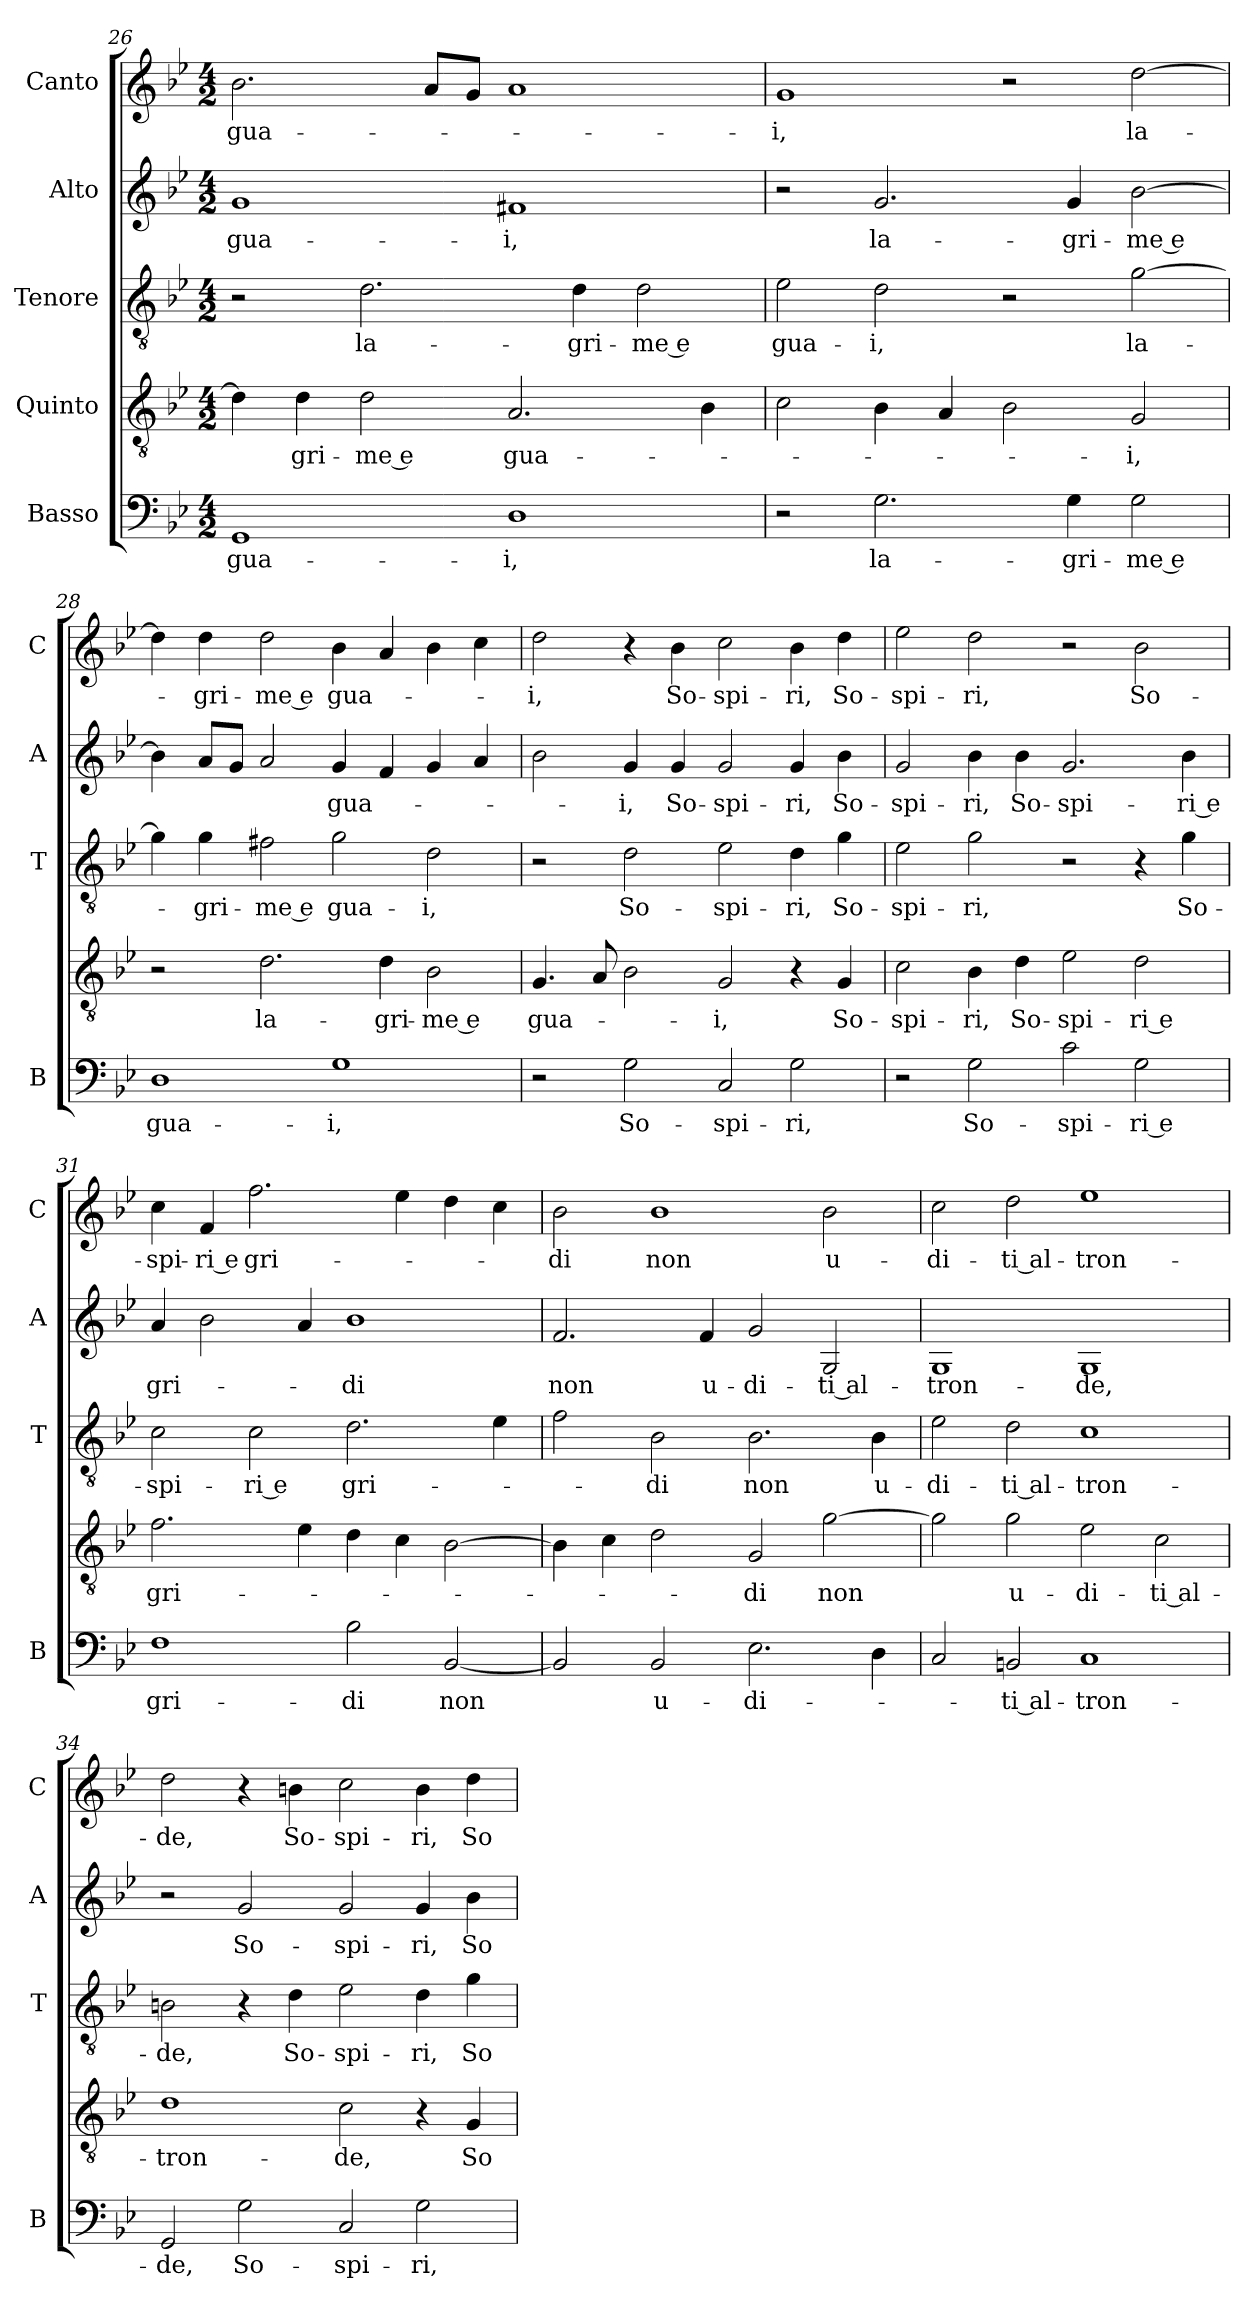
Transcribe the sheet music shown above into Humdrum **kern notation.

**kern	**text	**kern	**text	**kern	**text	**kern	**text	**kern	**text
*part5	*part5	*part4	*part4	*part3	*part3	*part2	*part2	*part1	*part1
*staff5	*staff5	*staff4	*staff4	*staff3	*staff3	*staff2	*staff2	*staff1	*staff1
*I"Basso	*	*I"Quinto	*	*I"Tenore	*	*I"Alto	*	*I"Canto	*
*I'B	*	*	*	*I'T	*	*I'A	*	*I'C	*
*clefF4	*	*clefGv2	*	*clefGv2	*	*clefG2	*	*clefG2	*
*k[b-e-]	*	*k[b-e-]	*	*k[b-e-]	*	*k[b-e-]	*	*k[b-e-]	*
*B-:	*	*B-:	*	*B-:	*	*B-:	*	*B-:	*
*M4/2	*	*M4/2	*	*M4/2	*	*M4/2	*	*M4/2	*
=26	=26	=26	=26	=26	=26	=26	=26	=26	=26
!	!LO:LY:b	!	!	!	!	!	!LO:LY:b	!	!LO:LY:b
1GG	gua-	4d\]	.	2r	.	1g	gua-	2.b-\	gua-
!	!	!	!LO:LY:b	!	!	!	!	!	!
.	.	4d\	-gri-	.	.	.	.	.	.
!	!	!	!LO:LY:b	!	!LO:LY:b	!	!	!	!
.	.	2d\	-me e	2.d\	la-	.	.	.	.
.	.	.	.	.	.	.	.	8a/L	.
.	.	.	.	.	.	.	.	8g/J	.
!	!LO:LY:b	!	!LO:LY:b	!	!	!	!LO:LY:b	!	!
1D	-i,	2.A/	gua-	.	.	1f#X	-i,	1a	.
!	!	!	!	!	!LO:LY:b	!	!	!	!
.	.	.	.	4d\	-gri-	.	.	.	.
!	!	!	!	!	!LO:LY:b	!	!	!	!
.	.	.	.	2d\	-me e	.	.	.	.
.	.	4B-\	.	.	.	.	.	.	.
=27	=27	=27	=27	=27	=27	=27	=27	=27	=27
!	!	!	!	!	!LO:LY:b	!	!	!	!LO:LY:b
2r	.	2c\	.	2e-\	gua-	2r	.	1g	-i,
!	!LO:LY:b	!	!	!	!LO:LY:b	!	!LO:LY:b	!	!
2.G\	la-	4B-\	.	2d\	-i,	2.g/	la-	.	.
.	.	4A/	.	.	.	.	.	.	.
.	.	2B-\	.	2r	.	.	.	2r	.
!	!LO:LY:b	!	!	!	!	!	!LO:LY:b	!	!
4G\	-gri-	.	.	.	.	4g/	-gri-	.	.
!	!LO:LY:b	!	!LO:LY:b	!	!LO:LY:b	!	!LO:LY:b	!	!LO:LY:b
2G\	-me e	2G/	-i,	[2g\	la-	[2b-\	-me e	[2dd\	la-
=28	=28	=28	=28	=28	=28	=28	=28	=28	=28
!	!LO:LY:b	!	!	!	!	!	!	!	!
1D	gua-	2r	.	4g\]	.	4b-\]	.	4dd\]	.
!	!	!	!	!	!LO:LY:b	!	!	!	!LO:LY:b
.	.	.	.	4g\	-gri-	8a/L	.	4dd\	-gri-
.	.	.	.	.	.	8g/J	.	.	.
!	!	!	!LO:LY:b	!	!LO:LY:b	!	!	!	!LO:LY:b
.	.	2.d\	la-	2f#X\	-me e	2a/	.	2dd\	-me e
!	!LO:LY:b	!	!	!	!LO:LY:b	!	!LO:LY:b	!	!LO:LY:b
1G	-i,	.	.	2g\	gua-	4g/	gua-	4b-\	gua-
!	!	!	!LO:LY:b	!	!	!	!	!	!
.	.	4d\	-gri-	.	.	4f/	.	4a/	.
!	!	!	!LO:LY:b	!	!LO:LY:b	!	!	!	!
.	.	2B-\	-me e	2d\	-i,	4g/	.	4b-\	.
.	.	.	.	.	.	4a/	.	4cc\	.
!!LO:LB:g=z
=29	=29	=29	=29	=29	=29	=29	=29	=29	=29
!	!	!	!LO:LY:b	!	!	!	!	!	!LO:LY:b
2r	.	4.G/	gua-	2r	.	2b-\	.	2dd\	-i,
.	.	8A/	.	.	.	.	.	.	.
!	!LO:LY:b	!	!	!	!LO:LY:b	!	!LO:LY:b	!	!
2G\	So-	2B-\	.	2d\	So-	4g/	-i,	4r	.
!	!	!	!	!	!	!	!LO:LY:b	!	!LO:LY:b
.	.	.	.	.	.	4g/	So-	4b-\	So-
!	!LO:LY:b	!	!LO:LY:b	!	!LO:LY:b	!	!LO:LY:b	!	!LO:LY:b
2C/	-spi-	2G/	-i,	2e-\	-spi-	2g/	-spi-	2cc\	-spi-
!	!LO:LY:b	!	!	!	!LO:LY:b	!	!LO:LY:b	!	!LO:LY:b
2G\	-ri,	4r	.	4d\	-ri,	4g/	-ri,	4b-\	-ri,
!	!	!	!LO:LY:b	!	!LO:LY:b	!	!LO:LY:b	!	!LO:LY:b
.	.	4G/	So-	4g\	So-	4b-\	So-	4dd\	So-
=30	=30	=30	=30	=30	=30	=30	=30	=30	=30
!	!	!	!LO:LY:b	!	!LO:LY:b	!	!LO:LY:b	!	!LO:LY:b
2r	.	2c\	-spi-	2e-\	-spi-	2g/	-spi-	2ee-\	-spi-
!	!LO:LY:b	!	!LO:LY:b	!	!LO:LY:b	!	!LO:LY:b	!	!LO:LY:b
2G\	So-	4B-\	-ri,	2g\	-ri,	4b-\	-ri,	2dd\	-ri,
!	!	!	!LO:LY:b	!	!	!	!LO:LY:b	!	!
.	.	4d\	So-	.	.	4b-\	So-	.	.
!	!LO:LY:b	!	!LO:LY:b	!	!	!	!LO:LY:b	!	!
2c\	-spi-	2e-\	-spi-	2r	.	2.g/	-spi-	2r	.
!	!LO:LY:b	!	!LO:LY:b	!	!	!	!	!	!LO:LY:b
2G\	-ri e	2d\	-ri e	4r	.	.	.	2b-\	So-
!	!	!	!	!	!LO:LY:b	!	!LO:LY:b	!	!
.	.	.	.	4g\	So-	4b-\	-ri e	.	.
=31	=31	=31	=31	=31	=31	=31	=31	=31	=31
!	!LO:LY:b	!	!LO:LY:b	!	!LO:LY:b	!	!LO:LY:b	!	!LO:LY:b
1F	gri-	2.f\	gri-	2c\	-spi-	4a/	gri-	4cc\	-spi-
!	!	!	!	!	!	!	!	!	!LO:LY:b
.	.	.	.	.	.	2b-\	.	4f/	-ri e
!	!	!	!	!	!LO:LY:b	!	!	!	!LO:LY:b
.	.	.	.	2c\	-ri e	.	.	2.ff\	gri-
.	.	4e-\	.	.	.	4a/	.	.	.
!	!LO:LY:b	!	!	!	!LO:LY:b	!	!LO:LY:b	!	!
2B-\	-di	4d\	.	2.d\	gri-	1b-	-di	.	.
.	.	4c\	.	.	.	.	.	4ee-\	.
!	!LO:LY:b	!	!	!	!	!	!	!	!
[2BB-/	non	[2B-\	.	.	.	.	.	4dd\	.
.	.	.	.	4e-\	.	.	.	4cc\	.
=32	=32	=32	=32	=32	=32	=32	=32	=32	=32
!	!	!	!	!	!	!	!LO:LY:b	!	!LO:LY:b
2BB-/]	.	4B-\]	.	2f\	.	2.f/	non	2b-\	-di
.	.	4c\	.	.	.	.	.	.	.
!	!LO:LY:b	!	!	!	!LO:LY:b	!	!	!	!LO:LY:b
2BB-/	u-	2d\	.	2B-\	-di	.	.	1b-	non
!	!	!	!	!	!	!	!LO:LY:b	!	!
.	.	.	.	.	.	4f/	u-	.	.
!	!LO:LY:b	!	!LO:LY:b	!	!LO:LY:b	!	!LO:LY:b	!	!
2.E-\	-di-	2G/	-di	2.B-\	non	2g/	-di-	.	.
!	!	!	!LO:LY:b	!	!	!	!LO:LY:b	!	!LO:LY:b
.	.	[2g\	non	.	.	2G/	-ti al-	2b-\	u-
!	!	!	!	!	!LO:LY:b	!	!	!	!
4D\	.	.	.	4B-\	u-	.	.	.	.
!!LO:PB:g=z
=33	=33	=33	=33	=33	=33	=33	=33	=33	=33
!	!	!	!	!	!LO:LY:b	!	!LO:LY:b	!	!LO:LY:b
2C/	.	2g\]	.	2e-\	-di-	1G	-tron-	2cc\	-di-
!	!LO:LY:b	!	!LO:LY:b	!	!LO:LY:b	!	!	!	!LO:LY:b
2BBn/	-ti al-	2g\	u-	2d\	-ti al-	.	.	2dd\	-ti al-
!	!LO:LY:b	!	!LO:LY:b	!	!LO:LY:b	!	!LO:LY:b	!	!LO:LY:b
1C	-tron-	2e-\	-di-	1c	-tron-	1G	-de,	1ee-	-tron-
!	!	!	!LO:LY:b	!	!	!	!	!	!
.	.	2c\	-ti al-	.	.	.	.	.	.
=34	=34	=34	=34	=34	=34	=34	=34	=34	=34
!	!LO:LY:b	!	!LO:LY:b	!	!LO:LY:b	!	!	!	!LO:LY:b
2GG/	-de,	1d	-tron-	2Bn\	-de,	2r	.	2dd\	-de,
!	!LO:LY:b	!	!	!	!	!	!LO:LY:b	!	!
2G\	So-	.	.	4r	.	2g/	So-	4r	.
!	!	!	!	!	!LO:LY:b	!	!	!	!LO:LY:b
.	.	.	.	4d\	So-	.	.	4bn\	So-
!	!LO:LY:b	!	!LO:LY:b	!	!LO:LY:b	!	!LO:LY:b	!	!LO:LY:b
2C/	-spi-	2c\	-de,	2e-\	-spi-	2g/	-spi-	2cc\	-spi-
!	!LO:LY:b	!	!	!	!LO:LY:b	!	!LO:LY:b	!	!LO:LY:b
2G\	-ri,	4r	.	4d\	-ri,	4g/	-ri,	4b\	-ri,
!	!	!	!LO:LY:b	!	!LO:LY:b	!	!LO:LY:b	!	!LO:LY:b
.	.	4G/	So-	4g\	So-	4b-\	So-	4dd\	So-
=	=	=	=	=	=	=	=	=	=
*-	*-	*-	*-	*-	*-	*-	*-	*-	*-
